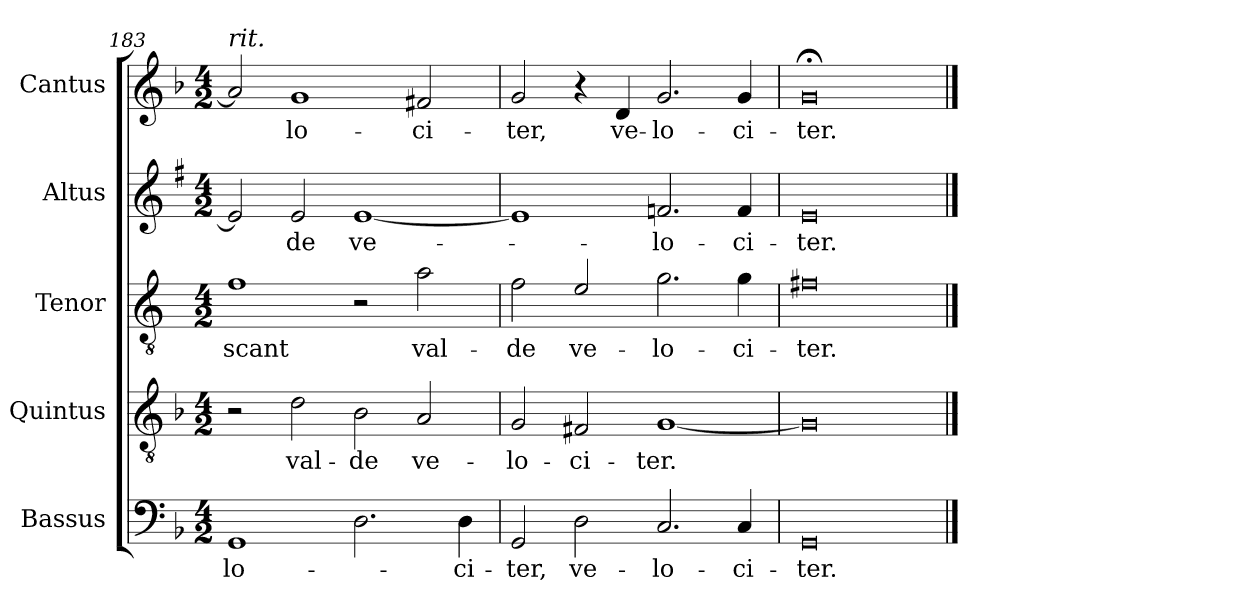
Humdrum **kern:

**kern	**text	**kern	**text	**kern	**text	**kern	**text	**kern	**text
*part5	*part5	*part4	*part4	*part3	*part3	*part2	*part2	*part1	*part1
*staff5	*staff5	*staff4	*staff4	*staff3	*staff3	*staff2	*staff2	*staff1	*staff1
*I"Bassus	*	*I"Quintus	*	*I"Tenor	*	*I"Altus	*	*I"Cantus	*
*I'B	*	*	*	*I'T	*	*I'A	*	*I'C	*
*clefF4	*	*clefGv2	*	*clefGv2	*	*clefG2	*	*clefG2	*
*	*	*	*	*ITrd4c7	*	*ITrd1c2	*	*	*
*k[b-]	*	*k[b-]	*	*k[b-]	*	*k[b-]	*	*k[b-]	*
*F:	*	*F:	*	*F:	*	*F:	*	*F:	*
*M4/2	*	*M4/2	*	*M4/2	*	*M4/2	*	*M4/2	*
=183	=183	=183	=183	=183	=183	=183	=183	=183	=183
!	!	!	!	!	!	!	!	!LO:TX:a:i:t=rit.	!
!	!LO:LY:b	!	!	!	!LO:LY:b	!	!	!	!
1GG	-lo-	2r	.	1B-	-scant	2d/]	.	2a/]	.
!	!	!	!LO:LY:b	!	!	!	!LO:LY:b	!	!LO:LY:b
.	.	2d\	val-	.	.	2d/	-de	1g	-lo-
!	!	!	!LO:LY:b	!	!	!	!LO:LY:b	!	!
2.D\	.	2B-\	-de	2r	.	[1d	ve-	.	.
!	!	!	!LO:LY:b	!	!LO:LY:b	!	!	!	!LO:LY:b
.	.	2A/	ve-	2d\	val-	.	.	2f#X/	-ci-
!	!LO:LY:b	!	!	!	!	!	!	!	!
4D\	-ci-	.	.	.	.	.	.	.	.
=184	=184	=184	=184	=184	=184	=184	=184	=184	=184
!	!LO:LY:b	!	!LO:LY:b	!	!LO:LY:b	!	!	!	!LO:LY:b
2GG/	-ter,	2G/	-lo-	2B-\	-de	1d]	.	2g/	-ter,
!	!LO:LY:b	!	!LO:LY:b	!	!LO:LY:b	!	!	!	!
2D\	ve-	2F#X/	-ci-	2A/	ve-	.	.	4r	.
!	!	!	!	!	!	!	!	!	!LO:LY:b
.	.	.	.	.	.	.	.	4d/	ve-
!	!LO:LY:b	!	!LO:LY:b	!	!LO:LY:b	!	!LO:LY:b	!	!LO:LY:b
2.C/	-lo-	[1G	-ter.	2.c\	-lo-	2.e-X/	-lo-	2.g/	-lo-
!	!LO:LY:b	!	!	!	!LO:LY:b	!	!LO:LY:b	!	!LO:LY:b
4C/	-ci-	.	.	4c\	-ci-	4e-/	-ci-	4g/	-ci-
=185	=185	=185	=185	=185	=185	=185	=185	=185	=185
!	!LO:LY:b	!	!	!	!LO:LY:b	!	!LO:LY:b	!	!LO:LY:b
0GG	-ter.	0G]	.	0Bn	-ter.	0d	-ter.	0g;<	-ter.
==	==	==	==	==	==	==	==	==	==
*-	*-	*-	*-	*-	*-	*-	*-	*-	*-
